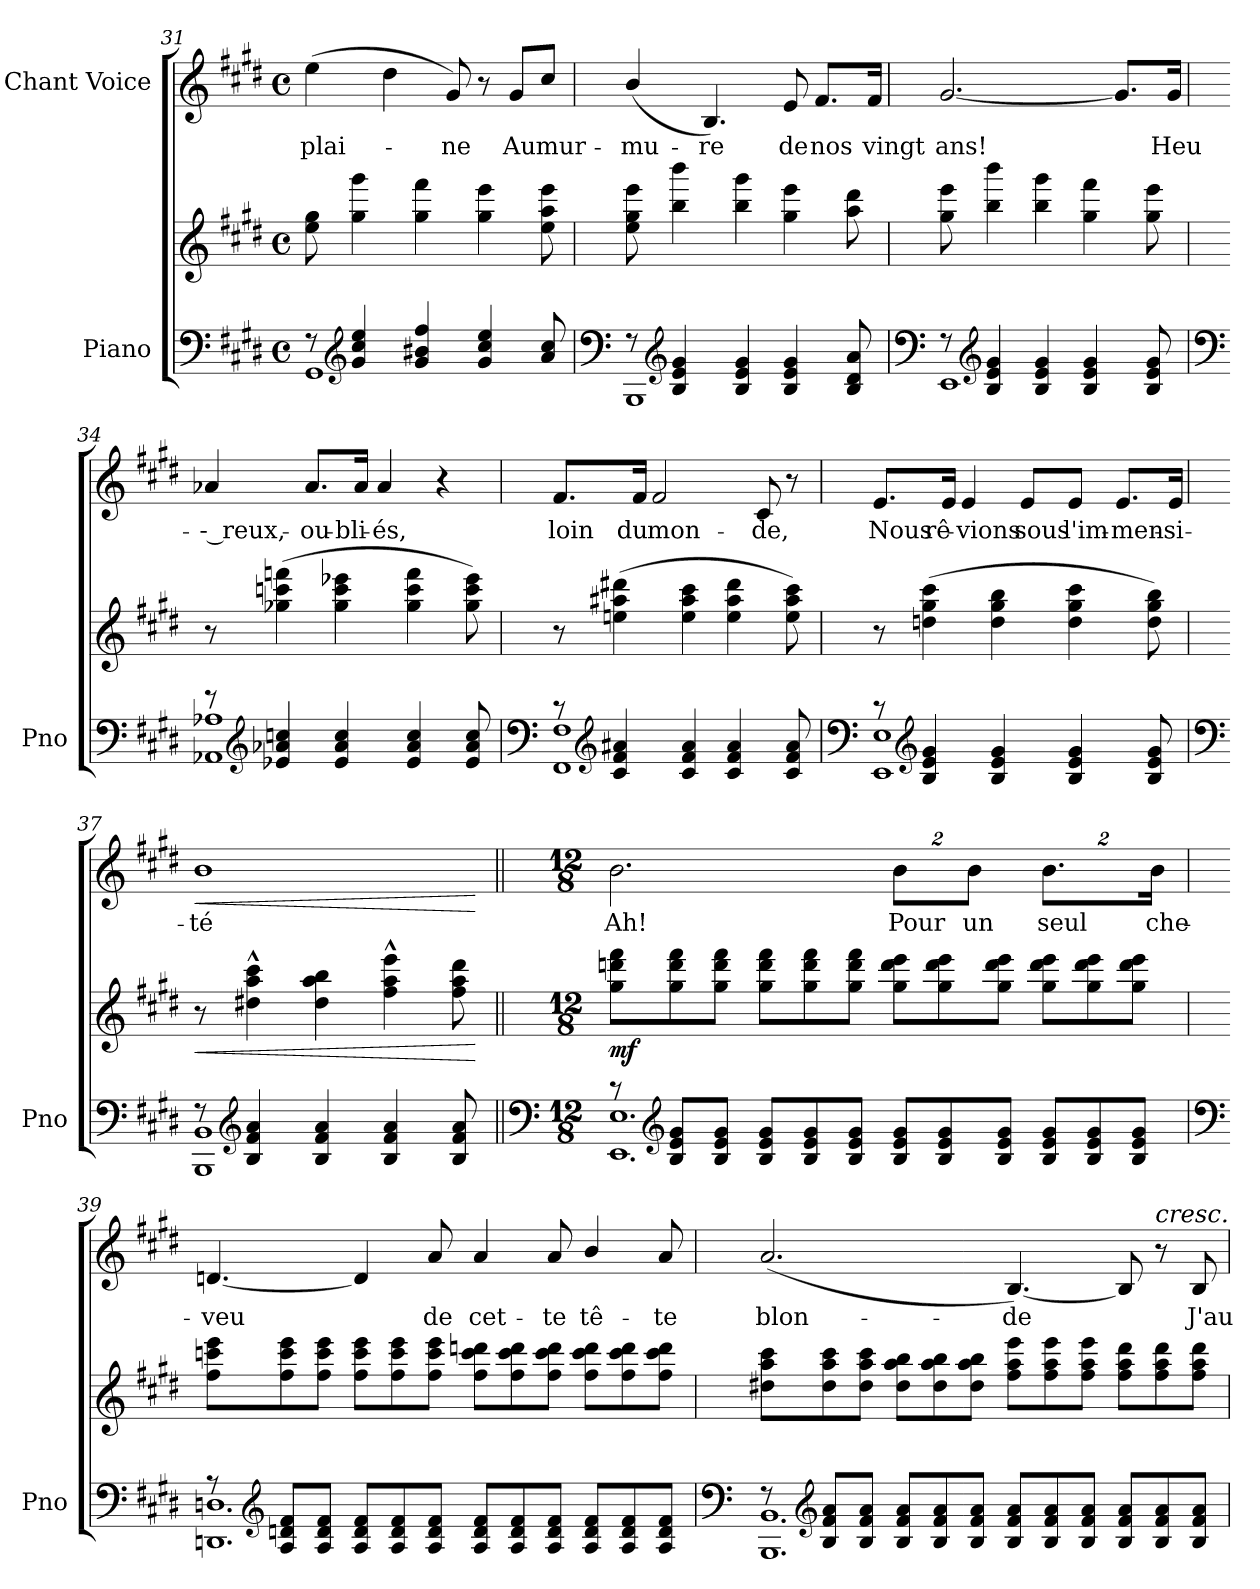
**kern	**kern	**dynam	**kern	**text	**dynam
*part2	*part2	*part2	*part1	*part1	*part1
*staff3	*staff2	*staff2/3	*staff1	*staff1	*staff1
*I"Piano	*	*	*I"Chant Voice	*	*
*I'Pno	*	*	*	*	*
*clefF4	*clefG2	*	*clefG2	*	*
*k[f#c#g#d#]	*k[f#c#g#d#]	*	*k[f#c#g#d#]	*	*
*M4/4	*M4/4	*	*M4/4	*	*
*met(c)	*met(c)	*	*met(c)	*	*
=31	=31	=31	=31	=31	=31
*^	*	*	*	*	*
8r	1GG#	8ee\ 8gg#\	.	(4ee\	plai-	.
*clefG2	*	*	*	*	*	*
4g#/ 4cc#/ 4ee/	.	4gg#\ 4ggg#\	.	.	.	.
.	.	.	.	4dd#\	.	.
4g#/ 4b#X/ 4ff#/	.	4gg#\ 4fff#\	.	.	.	.
.	.	.	.	8g#/)	-ne	.
4g#/ 4cc#/ 4ee/	.	4gg#\ 4eee\	.	8r	.	.
.	.	.	.	8g#/L	Au	.
8a/ 8cc#/	.	8ee\ 8aa\ 8eee\	.	8cc#/J	mur-	.
=32	=32	=32	=32	=32	=32	=32
*clefF4	*	*	*	*	*	*
8r	1BBB	8ee\ 8gg#\ 8eee\	.	(4b/	-mu-	.
*clefG2	*	*	*	*	*	*
4B/ 4e/ 4g#/	.	4bb\ 4bbb\	.	.	.	.
.	.	.	.	4.B/)	-re	.
4B/ 4e/ 4g#/	.	4bb\ 4ggg#\	.	.	.	.
4B/ 4e/ 4g#/	.	4gg#\ 4eee\	.	8e/	de	.
.	.	.	.	8.f#/L	nos	.
8B/ 8d#/ 8a/	.	8aa\ 8ddd#\	.	.	.	.
.	.	.	.	16f#/Jk	vingt	.
=33	=33	=33	=33	=33	=33	=33
*clefF4	*	*	*	*	*	*
8r	1EE	8gg#\ 8eee\	.	[2.g#/	-ans!	.
*clefG2	*	*	*	*	*	*
4B/ 4e/ 4g#/	.	4bb\ 4bbb\	.	.	.	.
4B/ 4e/ 4g#/	.	4bb\ 4ggg#\	.	.	.	.
4B/ 4e/ 4g#/	.	4gg#\ 4fff#\	.	.	.	.
.	.	.	.	8.g#/L]	.	.
8B/ 8e/ 8g#/	.	8gg#\ 8eee\	.	.	.	.
.	.	.	.	16g#/Jk	Heu-	.
=34	=34	=34	=34	=34	=34	=34
*clefF4	*	*	*	*	*	*
8r	1AA-X 1A-X	8r	.	4a-X/	-- reux,-	.
*clefG2	*	*	*	*	*	*
4e-X/ 4a-X/ 4ccn/	.	(4gg-X\ 4cccn\ 4fffn\	.	.	.	.
.	.	.	.	8.a-/L	-ou-	.
4e-/ 4a-/ 4cc/	.	4gg-\ 4ccc\ 4eee-X\	.	.	.	.
.	.	.	.	16a-/Jk	-bli-	.
.	.	.	.	4a-/	-és,	.
4e-/ 4a-/ 4cc/	.	4gg-\ 4ccc\ 4fff\	.	.	.	.
.	.	.	.	4r	.	.
8e-/ 8a-/ 8cc/	.	8gg-\ 8ccc\ 8eee-\)	.	.	.	.
=35	=35	=35	=35	=35	=35	=35
*clefF4	*	*	*	*	*	*
8r	1FF# 1F#	8r	.	8.f#/L	loin	.
*clefG2	*	*	*	*	*	*
4c#/ 4f#/ 4a#X/	.	(4een\ 4aa#X\ 4ddd#X\	.	.	.	.
.	.	.	.	16f#/Jk	du	.
.	.	.	.	2f#/	mon-	.
4c#/ 4f#/ 4a#/	.	4ee\ 4aa#\ 4ccc#\	.	.	.	.
4c#/ 4f#/ 4a#/	.	4ee\ 4aa#\ 4ddd#\	.	.	.	.
.	.	.	.	8c#/	-de,	.
8c#/ 8f#/ 8a#/	.	8ee\ 8aa#\ 8ccc#\)	.	8r	.	.
=36	=36	=36	=36	=36	=36	=36
*clefF4	*	*	*	*	*	*
8r	1EE 1E	8r	.	8.e/L	Nous	.
*clefG2	*	*	*	*	*	*
4B/ 4e/ 4g#/	.	(4ddn\ 4gg#\ 4ccc#\	.	.	.	.
.	.	.	.	16e/Jk	rê-	.
.	.	.	.	4e/	-vions	.
4B/ 4e/ 4g#/	.	4dd\ 4gg#\ 4bb\	.	.	.	.
.	.	.	.	8e/L	sous	.
4B/ 4e/ 4g#/	.	4dd\ 4gg#\ 4ccc#\	.	8e/J	l'im-	.
.	.	.	.	8.e/L	-men-	.
8B/ 8e/ 8g#/	.	8dd\ 8gg#\ 8bb\)	.	.	.	.
.	.	.	.	16e/Jk	-si-	.
=37	=37	=37	=37	=37	=37	=37
*clefF4	*	*	*	*	*	*
!	!	!	!LO:HP:b	!	!	!LO:HP:b
8r	1BBB 1BB	8r	<	1b	-té	<
*clefG2	*	*	*	*	*	*
4B/ 4f#/ 4a/	.	4dd#X\^^ 4aa\^^ 4ccc#\^^	.	.	.	.
4B/ 4f#/ 4a/	.	4dd#\ 4aa\ 4bb\	.	.	.	.
4B/ 4f#/ 4a/	.	4ff#\^^ 4aa\^^ 4eee\^^	.	.	.	.
8B/ 8f#/ 8a/	.	8ff#\ 8aa\ 8ddd#\	.	.	.	.
*v	*v	*	*	*	*	*
.	.	[	.	.	[
=38||	=38||	=38||	=38||	=38||	=38||
*clefF4	*	*	*	*	*
*M12/8	*M12/8	*	*M12/8	*	*
*^	*	*	*	*	*
!	!	!	!LO:DY:b	!	!	!
8r	1.EE 1.E	8gg#\ 8dddn\ 8fff#\L	mf	2.b\	Ah!	.
*clefG2	*	*	*	*	*	*
8B/ 8e/ 8g#/L	.	8gg#\ 8ddd\ 8fff#\	.	.	.	.
8B/ 8e/ 8g#/J	.	8gg#\ 8ddd\ 8fff#\J	.	.	.	.
8B/ 8e/ 8g#/L	.	8gg#\ 8ddd\ 8fff#\L	.	.	.	.
8B/ 8e/ 8g#/	.	8gg#\ 8ddd\ 8fff#\	.	.	.	.
8B/ 8e/ 8g#/J	.	8gg#\ 8ddd\ 8fff#\J	.	.	.	.
8B/ 8e/ 8g#/L	.	8gg#\ 8ddd\ 8eee\L	.	16%3b\L	Pour	.
8B/ 8e/ 8g#/	.	8gg#\ 8ddd\ 8eee\	.	.	.	.
.	.	.	.	16%3b\J	un	.
8B/ 8e/ 8g#/J	.	8gg#\ 8ddd\ 8eee\J	.	.	.	.
8B/ 8e/ 8g#/L	.	8gg#\ 8ddd\ 8eee\L	.	16%3.b\L	seul	.
8B/ 8e/ 8g#/	.	8gg#\ 8ddd\ 8eee\	.	.	.	.
8B/ 8e/ 8g#/J	.	8gg#\ 8ddd\ 8eee\J	.	.	.	.
.	.	.	.	32%3b\Jk	che-	.
=39	=39	=39	=39	=39	=39	=39
*clefF4	*	*	*	*	*	*
8r	1.DDn 1.Dn	8ff#\ 8cccn\ 8eee\L	.	[4.dn/	-veu	.
*clefG2	*	*	*	*	*	*
8A/ 8dn/ 8f#/L	.	8ff#\ 8ccc\ 8eee\	.	.	.	.
8A/ 8d/ 8f#/J	.	8ff#\ 8ccc\ 8eee\J	.	.	.	.
8A/ 8d/ 8f#/L	.	8ff#\ 8ccc\ 8eee\L	.	4d/]	.	.
8A/ 8d/ 8f#/	.	8ff#\ 8ccc\ 8eee\	.	.	.	.
8A/ 8d/ 8f#/J	.	8ff#\ 8ccc\ 8eee\J	.	8a/	de	.
8A/ 8d/ 8f#/L	.	8ff#\ 8ccc\ 8dddn\L	.	4a/	cet-	.
8A/ 8d/ 8f#/	.	8ff#\ 8ccc\ 8ddd\	.	.	.	.
8A/ 8d/ 8f#/J	.	8ff#\ 8ccc\ 8ddd\J	.	8a/	-te	.
8A/ 8d/ 8f#/L	.	8ff#\ 8ccc\ 8ddd\L	.	4b/	tê-	.
8A/ 8d/ 8f#/	.	8ff#\ 8ccc\ 8ddd\	.	.	.	.
8A/ 8d/ 8f#/J	.	8ff#\ 8ccc\ 8ddd\J	.	8a/	-te	.
=40	=40	=40	=40	=40	=40	=40
*clefF4	*	*	*	*	*	*
8r	1.BBB 1.BB	8dd#X\ 8aa\ 8ccc#\L	.	(2.a/	blon-	.
*clefG2	*	*	*	*	*	*
8B/ 8f#/ 8a/L	.	8dd#\ 8aa\ 8ccc#\	.	.	.	.
8B/ 8f#/ 8a/J	.	8dd#\ 8aa\ 8ccc#\J	.	.	.	.
8B/ 8f#/ 8a/L	.	8dd#\ 8aa\ 8bb\L	.	.	.	.
8B/ 8f#/ 8a/	.	8dd#\ 8aa\ 8bb\	.	.	.	.
8B/ 8f#/ 8a/J	.	8dd#\ 8aa\ 8bb\J	.	.	.	.
8B/ 8f#/ 8a/L	.	8ff#\ 8aa\ 8eee\L	.	[4.B/)	-de	.
8B/ 8f#/ 8a/	.	8ff#\ 8aa\ 8eee\	.	.	.	.
8B/ 8f#/ 8a/J	.	8ff#\ 8aa\ 8eee\J	.	.	.	.
8B/ 8f#/ 8a/L	.	8ff#\ 8aa\ 8ddd#\L	.	8B/]	.	.
!	!	!	!	!LO:TX:a:i:t=cresc.	!	!
8B/ 8f#/ 8a/	.	8ff#\ 8aa\ 8ddd#\	.	8r	.	.
8B/ 8f#/ 8a/J	.	8ff#\ 8aa\ 8ddd#\J	.	8B/	J'au-	.
*v	*v	*	*	*	*	*
=	=	=	=	=	=
*-	*-	*-	*-	*-	*-
